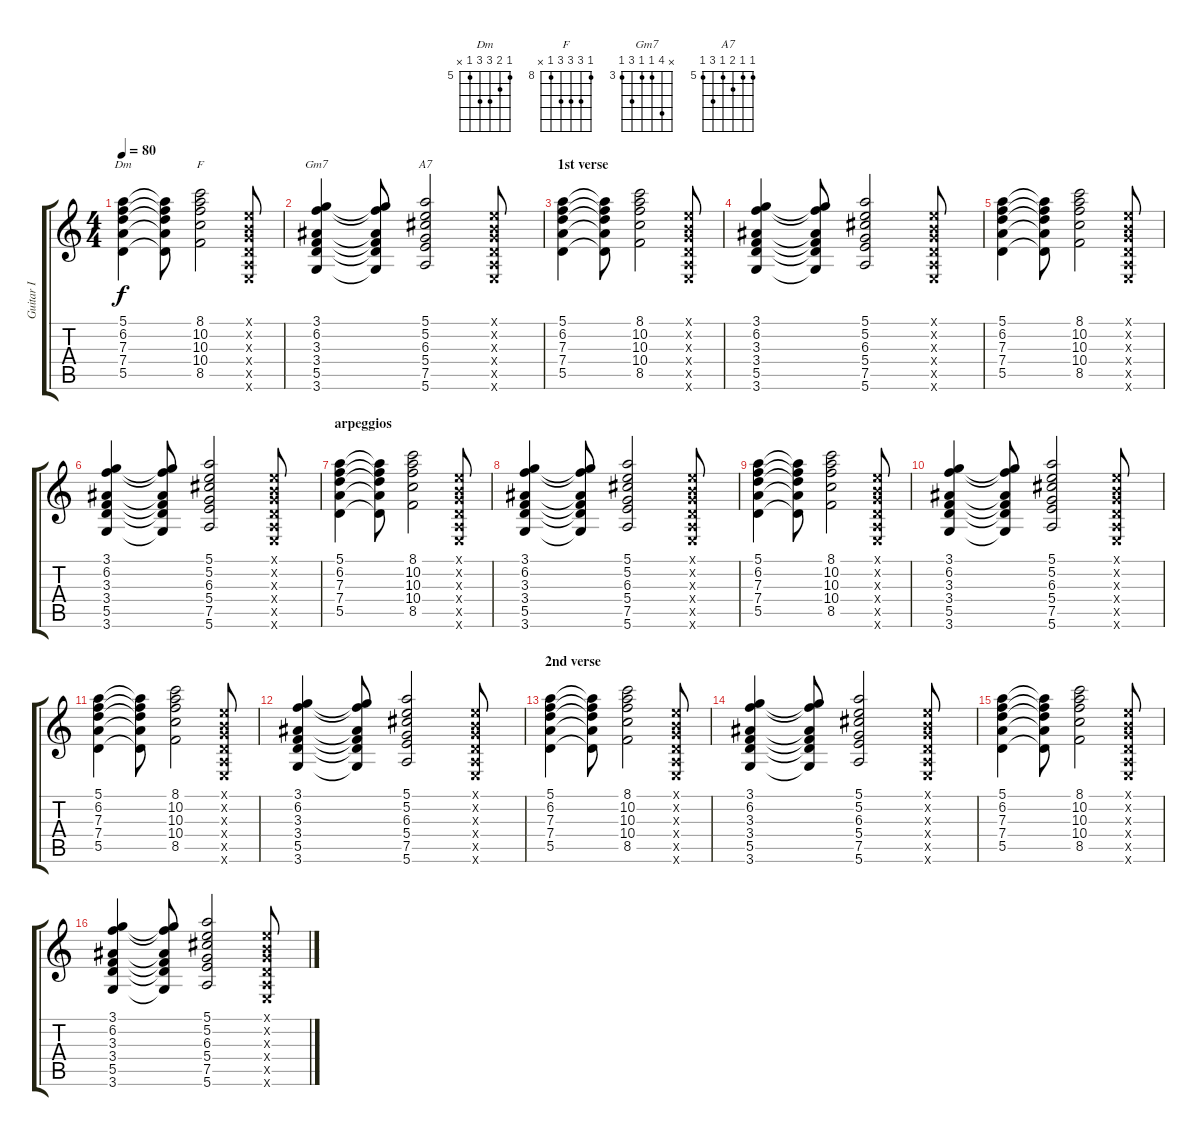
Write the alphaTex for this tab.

\track ("Guitar I" "Guitar I") {instrument acousticguitarnylon}
\staff {score tabs}
\tuning (E4 B3 G3 D3 A2 E2) {hide}
\chord ("Dm" 5 6 7 7 5 x) {firstfret 5}
\chord ("F" 8 10 10 10 8 x) {firstfret 8}
\chord ("Gm7" x 6 3 3 5 3) {firstfret 3}
\chord ("A7" 5 5 6 5 7 5) {firstfret 5}
\ts (4 4)
\tempo 80
\clef g2
\ks c
(5.1 6.2 7.3 7.4 5.5).4{ch "Dm" dy f} (5.1{t} 6.2{t} 7.3{t} 7.4{t} 5.5{t}).8 (8.1 10.2 10.3 10.4 8.5).2{ch "F"} (0.1{x} 0.2{x} 0.3{x} 0.4{x} 0.5{x} 0.6{x}).8 |
(3.1 6.2 3.3 3.4 5.5 3.6).4{ch "Gm7"} (3.1{t} 6.2{t} 3.3{t} 3.4{t} 5.5{t} 3.6{t}).8 (5.1 5.2 6.3 5.4 7.5 5.6).2{ch "A7"} (0.1{x} 0.2{x} 0.3{x} 0.4{x} 0.5{x} 0.6{x}).8 |
\section ("" "1st verse")
(5.1 6.2 7.3 7.4 5.5).4 (5.1{t} 6.2{t} 7.3{t} 7.4{t} 5.5{t}).8 (8.1 10.2 10.3 10.4 8.5).2 (0.1{x} 0.2{x} 0.3{x} 0.4{x} 0.5{x} 0.6{x}).8 |
(3.1 6.2 3.3 3.4 5.5 3.6).4 (3.1{t} 6.2{t} 3.3{t} 3.4{t} 5.5{t} 3.6{t}).8 (5.1 5.2 6.3 5.4 7.5 5.6).2 (0.1{x} 0.2{x} 0.3{x} 0.4{x} 0.5{x} 0.6{x}).8 |
(5.1 6.2 7.3 7.4 5.5).4 (5.1{t} 6.2{t} 7.3{t} 7.4{t} 5.5{t}).8 (8.1 10.2 10.3 10.4 8.5).2 (0.1{x} 0.2{x} 0.3{x} 0.4{x} 0.5{x} 0.6{x}).8 |
(3.1 6.2 3.3 3.4 5.5 3.6).4 (3.1{t} 6.2{t} 3.3{t} 3.4{t} 5.5{t} 3.6{t}).8 (5.1 5.2 6.3 5.4 7.5 5.6).2 (0.1{x} 0.2{x} 0.3{x} 0.4{x} 0.5{x} 0.6{x}).8 |
\section ("" "arpeggios")
(5.1 6.2 7.3 7.4 5.5).4 (5.1{t} 6.2{t} 7.3{t} 7.4{t} 5.5{t}).8 (8.1 10.2 10.3 10.4 8.5).2 (0.1{x} 0.2{x} 0.3{x} 0.4{x} 0.5{x} 0.6{x}).8 |
(3.1 6.2 3.3 3.4 5.5 3.6).4 (3.1{t} 6.2{t} 3.3{t} 3.4{t} 5.5{t} 3.6{t}).8 (5.1 5.2 6.3 5.4 7.5 5.6).2 (0.1{x} 0.2{x} 0.3{x} 0.4{x} 0.5{x} 0.6{x}).8 |
(5.1 6.2 7.3 7.4 5.5).4 (5.1{t} 6.2{t} 7.3{t} 7.4{t} 5.5{t}).8 (8.1 10.2 10.3 10.4 8.5).2 (0.1{x} 0.2{x} 0.3{x} 0.4{x} 0.5{x} 0.6{x}).8 |
(3.1 6.2 3.3 3.4 5.5 3.6).4 (3.1{t} 6.2{t} 3.3{t} 3.4{t} 5.5{t} 3.6{t}).8 (5.1 5.2 6.3 5.4 7.5 5.6).2 (0.1{x} 0.2{x} 0.3{x} 0.4{x} 0.5{x} 0.6{x}).8 |
(5.1 6.2 7.3 7.4 5.5).4 (5.1{t} 6.2{t} 7.3{t} 7.4{t} 5.5{t}).8 (8.1 10.2 10.3 10.4 8.5).2 (0.1{x} 0.2{x} 0.3{x} 0.4{x} 0.5{x} 0.6{x}).8 |
(3.1 6.2 3.3 3.4 5.5 3.6).4 (3.1{t} 6.2{t} 3.3{t} 3.4{t} 5.5{t} 3.6{t}).8 (5.1 5.2 6.3 5.4 7.5 5.6).2 (0.1{x} 0.2{x} 0.3{x} 0.4{x} 0.5{x} 0.6{x}).8 |
\section ("" "2nd verse")
(5.1 6.2 7.3 7.4 5.5).4 (5.1{t} 6.2{t} 7.3{t} 7.4{t} 5.5{t}).8 (8.1 10.2 10.3 10.4 8.5).2 (0.1{x} 0.2{x} 0.3{x} 0.4{x} 0.5{x} 0.6{x}).8 |
(3.1 6.2 3.3 3.4 5.5 3.6).4 (3.1{t} 6.2{t} 3.3{t} 3.4{t} 5.5{t} 3.6{t}).8 (5.1 5.2 6.3 5.4 7.5 5.6).2 (0.1{x} 0.2{x} 0.3{x} 0.4{x} 0.5{x} 0.6{x}).8 |
(5.1 6.2 7.3 7.4 5.5).4 (5.1{t} 6.2{t} 7.3{t} 7.4{t} 5.5{t}).8 (8.1 10.2 10.3 10.4 8.5).2 (0.1{x} 0.2{x} 0.3{x} 0.4{x} 0.5{x} 0.6{x}).8 |
(3.1 6.2 3.3 3.4 5.5 3.6).4 (3.1{t} 6.2{t} 3.3{t} 3.4{t} 5.5{t} 3.6{t}).8 (5.1 5.2 6.3 5.4 7.5 5.6).2 (0.1{x} 0.2{x} 0.3{x} 0.4{x} 0.5{x} 0.6{x}).8
